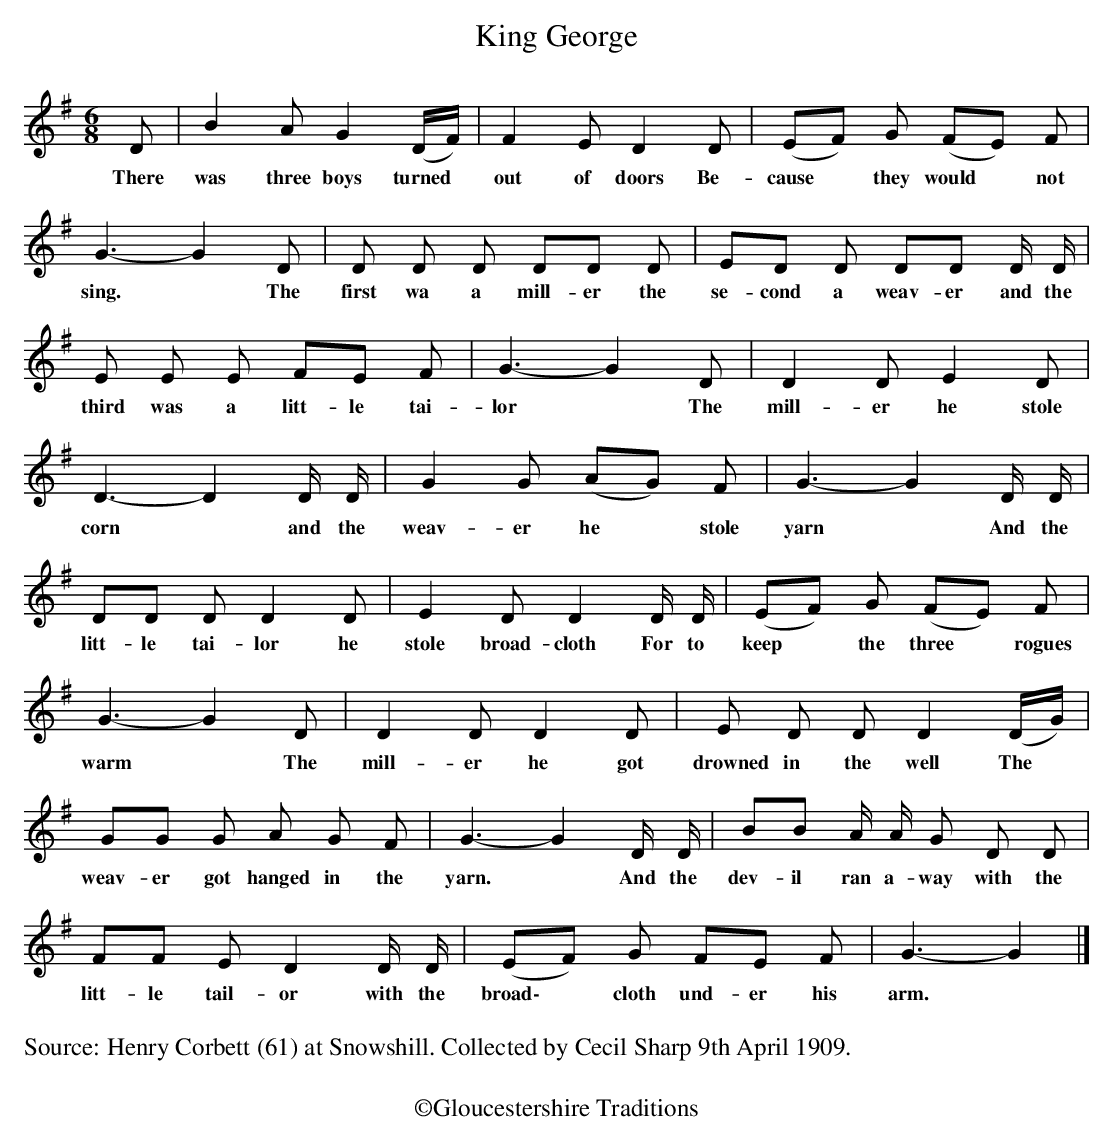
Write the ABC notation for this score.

X:1
T:King George
L:1/8
M:6/8
K:G
D | B2 A G2 (D/F/) | F2 E D2 D | (EF) G (FE) F |$ G3- G2 D | D D D DD D | ED D DD D/ D/ |$
w: There|was three boys turned *|out of doors Be-|cause * they would * not|sing. * The|first wa a mill- er the|se- cond a weav- er and the|
E E E FE F | G3- G2 D | D2 D E2 D |$ D3- D2 D/ D/ | G2 G (AG) F | G3- G2 D/ D/ |$ DD D D2 D |
w: third was a litt- le tai-|lor * The|mill- er he stole|corn * and the|weav- er he * stole|yarn * And the|litt- le tai- lor he|
E2 D D2 D/ D/ | (EF) G (FE) F |$ G3- G2 D | D2 D D2 D | E D D D2 (D/G/) |$ GG G A G F |
w: stole broad- cloth For to|keep * the three * rogues|warm * The|mill- er he got|drowned in the well The *|weav- er got hanged in the|
G3- G2 D/ D/ | BB A/ A/ G D D |$ FF E D2 D/ D/ | (EF) G FE F | G3- G2 |]
w: yarn. * And the|dev- il ran a- way with the|litt- le tail- or with the|broad\- * cloth und- er his|arm. *|
W:
